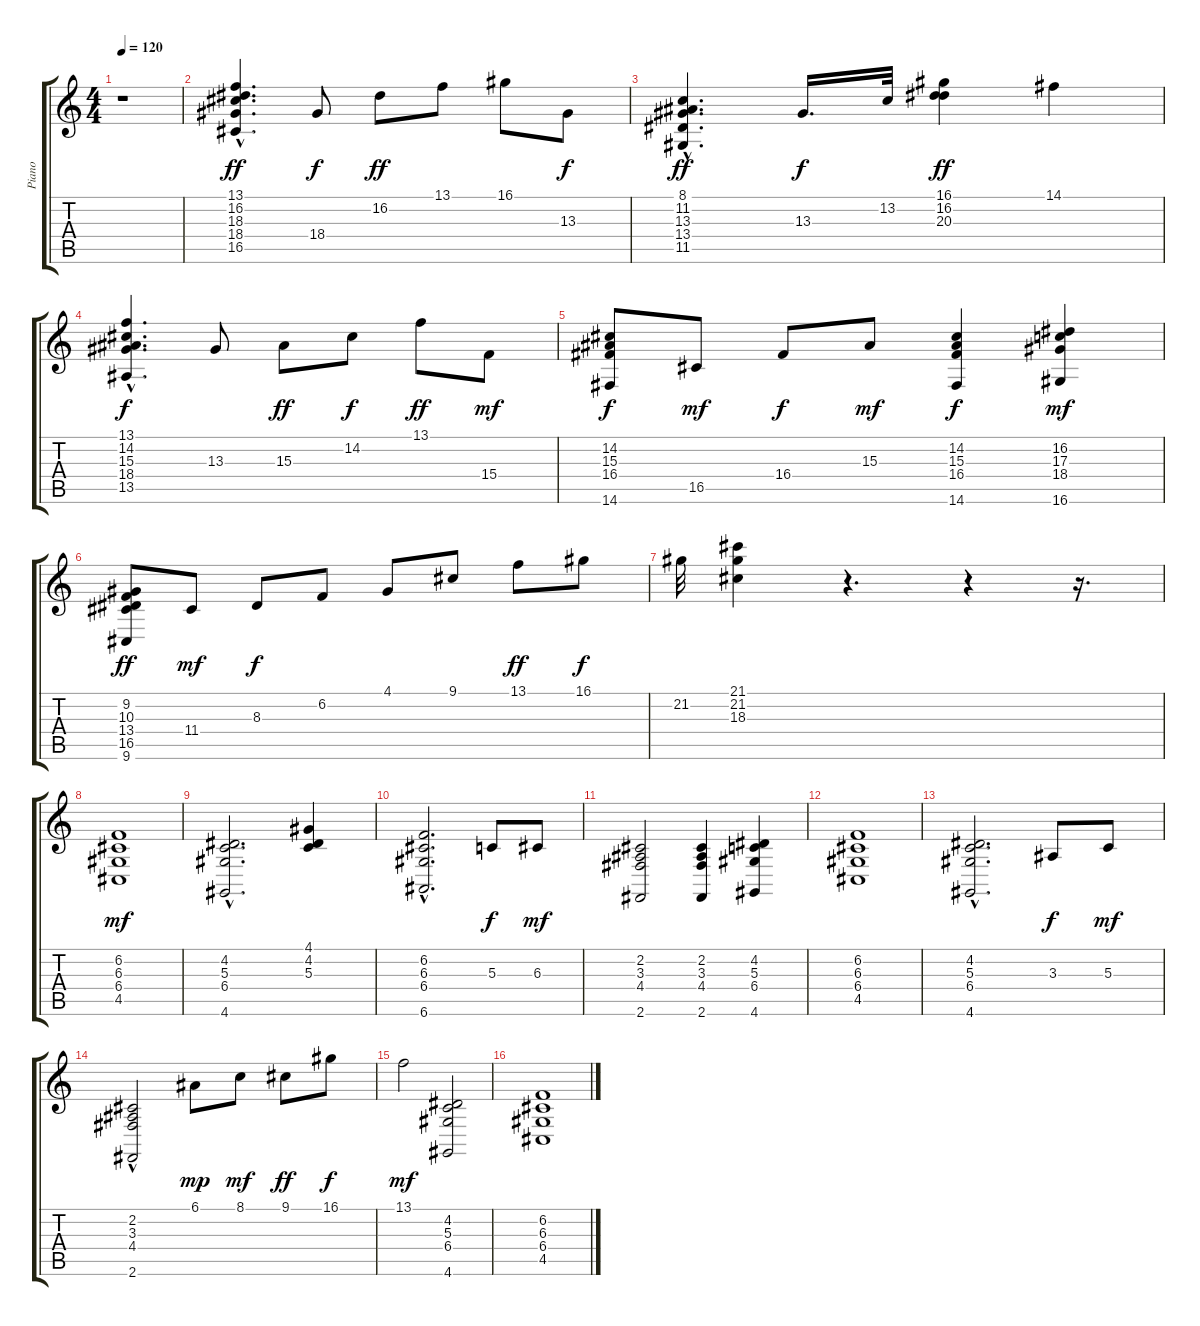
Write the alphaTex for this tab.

\track ("Piano" "Piano") {instrument acousticgrandpiano}
\staff {score tabs}
\tuning (E4 B3 G3 D3 A2 E2) {hide}
\ts (4 4)
\tempo 120
\clef g2
\ks c
r.1{dy ff instrument acousticgrandpiano} |
(13.1{hac} 16.2{hac} 18.3{hac} 18.4{hac} 16.5{hac}).4{d} 18.4.8{dy f} 16.2.8{dy ff} 13.1.8 16.1.8 13.3.8{dy f} |
(8.1{hac} 11.2{hac} 13.3{hac} 13.4{hac} 11.5{hac}).4{d dy ff} 13.3.16{d dy f} 13.2.32 (16.1 16.2 20.3).4{dy ff} 14.1.4 |
(13.1{hac} 14.2{hac} 15.3{hac} 18.4{hac} 13.5{hac}).4{d dy f} 13.3.8 15.3.8{dy ff} 14.2.8{dy f} 13.1.8{dy ff} 15.4.8{dy mf} |
(14.2 15.3 16.4 14.6).8{dy f} 16.5.8{dy mf} 16.4.8{dy f} 15.3.8{dy mf} (14.2 15.3 16.4 14.6).4{dy f} (16.2 17.3 18.4 16.6).4{dy mf} |
(9.2 10.3 13.4 16.5 9.6).8{dy ff} 11.4.8{dy mf} 8.3.8{dy f} 6.2.8 4.1.8 9.1.8 13.1.8{dy ff} 16.1.8{dy f} |
21.2.32 (21.1 21.2 18.3).4 r.4{d} r.4 r.16{d} |
(6.2 6.3 6.4 4.5).1{dy mf} |
(4.2{hac} 5.3{hac} 6.4{hac} 4.6).2{d} (4.1 4.2 5.3).4 |
(6.2 6.3{hac} 6.4 6.6).2{d} 5.3.8{dy f} 6.3.8{dy mf} |
(2.2 3.3 4.4 2.6).2 (2.2 3.3 4.4 2.6).4 (4.2 5.3 6.4 4.6).4 |
(6.2 6.3 6.4 4.5).1 |
(4.2 5.3{hac} 6.4 4.6).2{d} 3.3.8{dy f} 5.3.8{dy mf} |
(2.2 3.3{hac} 4.4 2.6).2 6.1.8{dy mp} 8.1.8{dy mf} 9.1.8{dy ff} 16.1.8{dy f} |
13.1.2{dy mf} (4.2 5.3 6.4 4.6).2 |
(6.2 6.3 6.4 4.5).1
